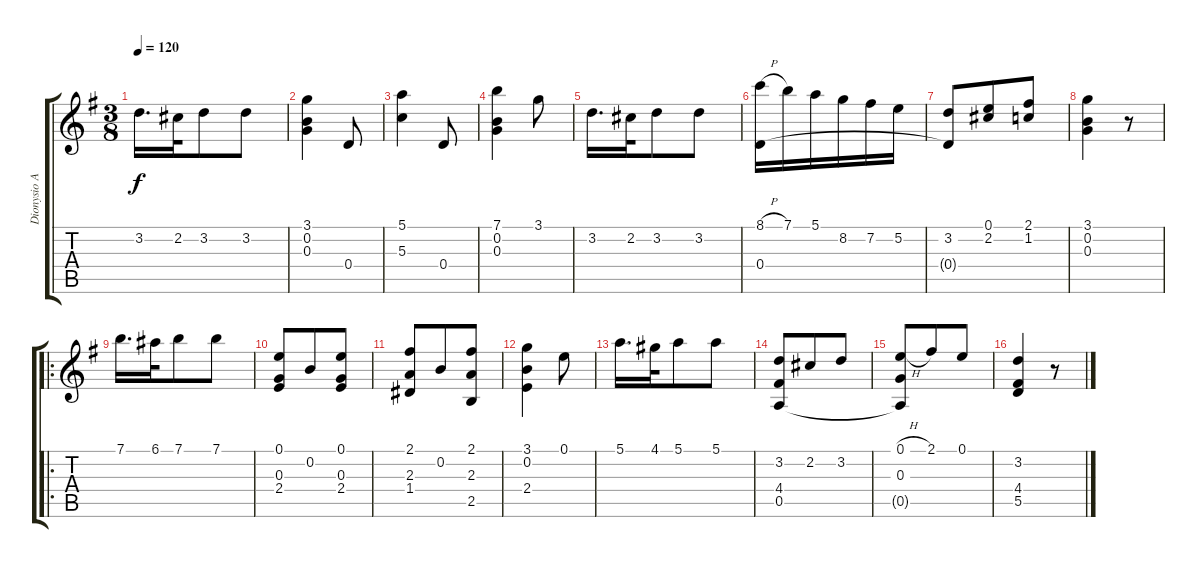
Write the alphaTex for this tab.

\track ("Dionysio Aguado" "Dionysio A") {instrument acousticguitarnylon}
\staff {score tabs}
\tuning (E4 B3 G3 D3 A2 E2) {hide}
\ts (3 8)
\tempo 120
\clef g2
\ks g
3.2.16{d dy f} 2.2.32 3.2.8 3.2.8 |
(3.1 0.2 0.3).4 0.4.8 |
(5.1 5.3).4 0.4.8 |
(7.1 0.2 0.3).4 3.1.8 |
3.2.16{d} 2.2.32 3.2.8 3.2.8 |
(8.1{h} 0.4).16 7.1.16 5.1.16 8.2.16 7.2.16 5.2.16 |
(3.2 0.4{t}).8 (0.1 2.2).8 (2.1 1.2).8 |
(3.1 0.2 0.3).4 r.8 |
\ro
7.1.16{d} 6.1.32 7.1.8 7.1.8 |
(0.1 0.3 2.4).8 0.2.8 (0.1 0.3 2.4).8 |
(2.1 2.3 1.4).8 0.2.8 (2.1 2.3 2.5).8 |
(3.1 0.2 2.4).4 0.1.8 |
5.1.16{d} 4.1.32 5.1.8 5.1.8 |
(3.2 4.4 0.5).8 2.2.8 3.2.8 |
(0.1{h} 0.3 0.5{t}).8 2.1.8 0.1.8 |
(3.2 4.4 5.5).4 r.8
